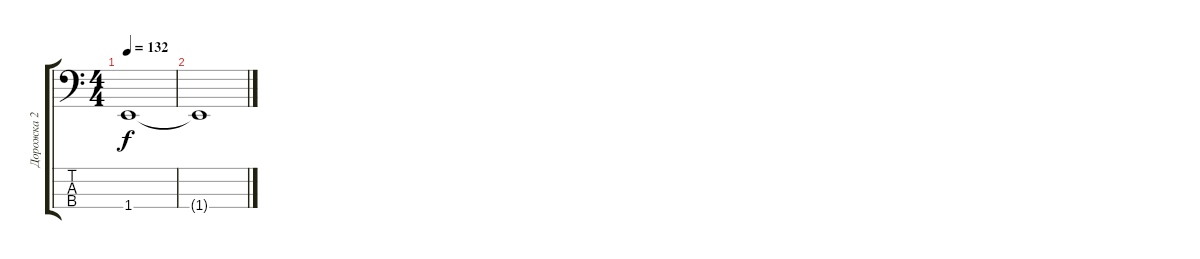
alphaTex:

\track ("Дорожка 2" "Дорожка 2") {instrument electricbassfinger}
\staff {score tabs}
\tuning (Gb2 Db2 Ab1 Eb1) {hide}
\ts (4 4)
\tempo 132
\clef f4
\ks c
1.4.1{dy f} |
1.4{t}.1
